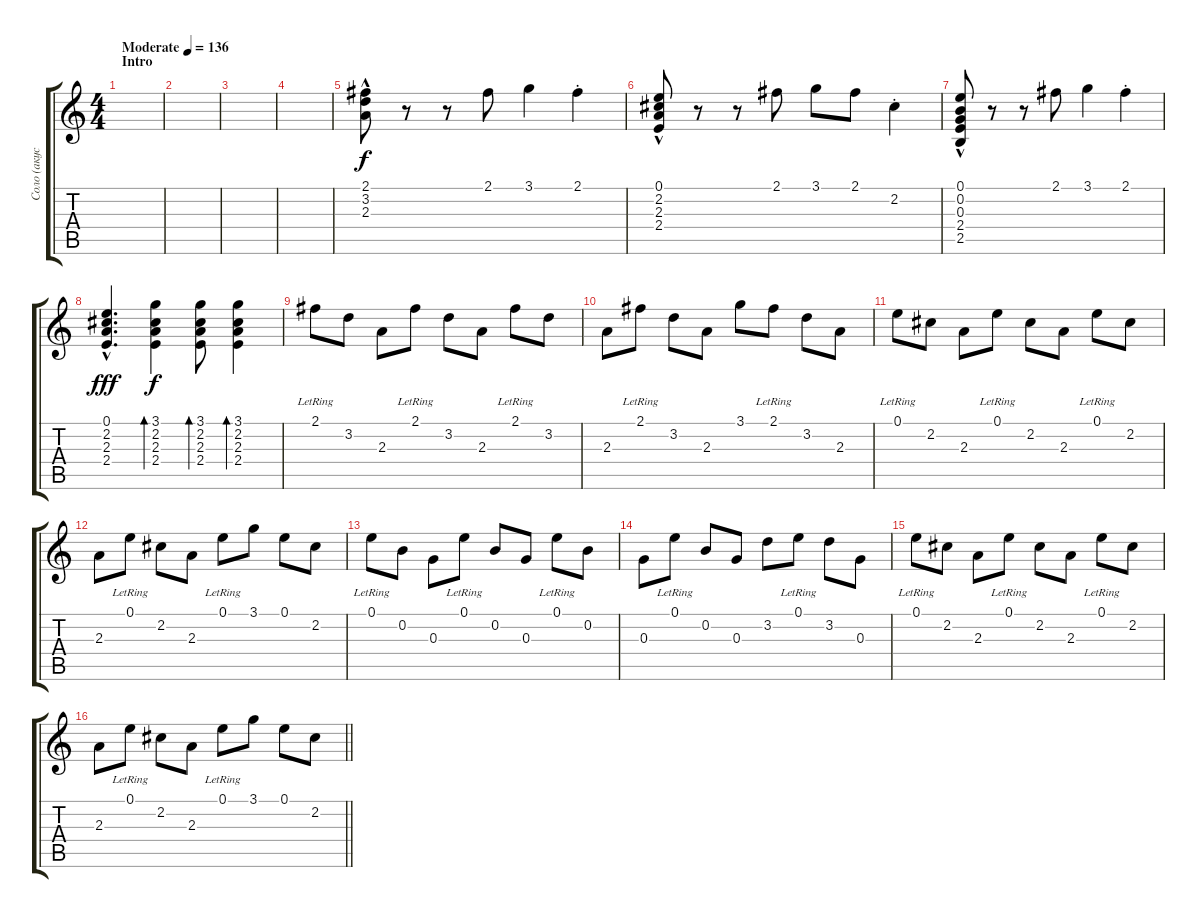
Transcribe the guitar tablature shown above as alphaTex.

\track ("Соло (акустика)" "Соло (акус") {instrument electricguitarmuted}
\staff {score tabs}
\tuning (E4 B3 G3 D3 A2 E2) {hide}
\ts (4 4)
\section ("" "Intro")
\tempo (136 "Moderate")
\clef g2
\ks c
|
|
|
|
(2.1{hac} 3.2{hac} 2.3{hac}).8 r.8 r.8 2.1.8 3.1.4 2.1{st}.4 |
(0.1{hac} 2.2{hac} 2.3{hac} 2.4{hac}).8 r.8 r.8 2.1.8 3.1.8 2.1.8 2.2{st}.4 |
(0.1{hac} 0.2{hac} 0.3{hac} 2.4{hac} 2.5{hac}).8 r.8 r.8 2.1.8 3.1.4 2.1{st}.4 |
(0.1{hac} 2.2{hac} 2.3{hac} 2.4{hac}).4{d dy fff} (3.1 2.2 2.3 2.4).4{bd 120 dy f} (3.1 2.2 2.3 2.4).8{bd 60} (3.1 2.2 2.3 2.4).4{bd 120} |
2.1{lr}.8{volume 12} 3.2.8 2.3.8 2.1{lr}.8 3.2.8 2.3.8 2.1{lr}.8 3.2.8 |
2.3.8 2.1{lr}.8 3.2.8 2.3.8 3.1.8 2.1{lr}.8 3.2.8 2.3.8 |
0.1{lr}.8 2.2.8 2.3.8 0.1{lr}.8 2.2.8 2.3.8 0.1{lr}.8 2.2.8 |
2.3.8 0.1{lr}.8 2.2.8 2.3.8 0.1{lr}.8 3.1.8 0.1.8 2.2.8 |
0.1{lr}.8 0.2.8 0.3.8 0.1{lr}.8 0.2.8 0.3.8 0.1{lr}.8 0.2.8 |
0.3.8 0.1{lr}.8 0.2.8 0.3.8 3.2.8 0.1{lr}.8 3.2.8 0.3.8 |
0.1{lr}.8 2.2.8 2.3.8 0.1{lr}.8 2.2.8 2.3.8 0.1{lr}.8 2.2.8 |
\barLineRight lightlight
2.3.8 0.1{lr}.8 2.2.8 2.3.8 0.1{lr}.8 3.1.8 0.1.8 2.2.8
